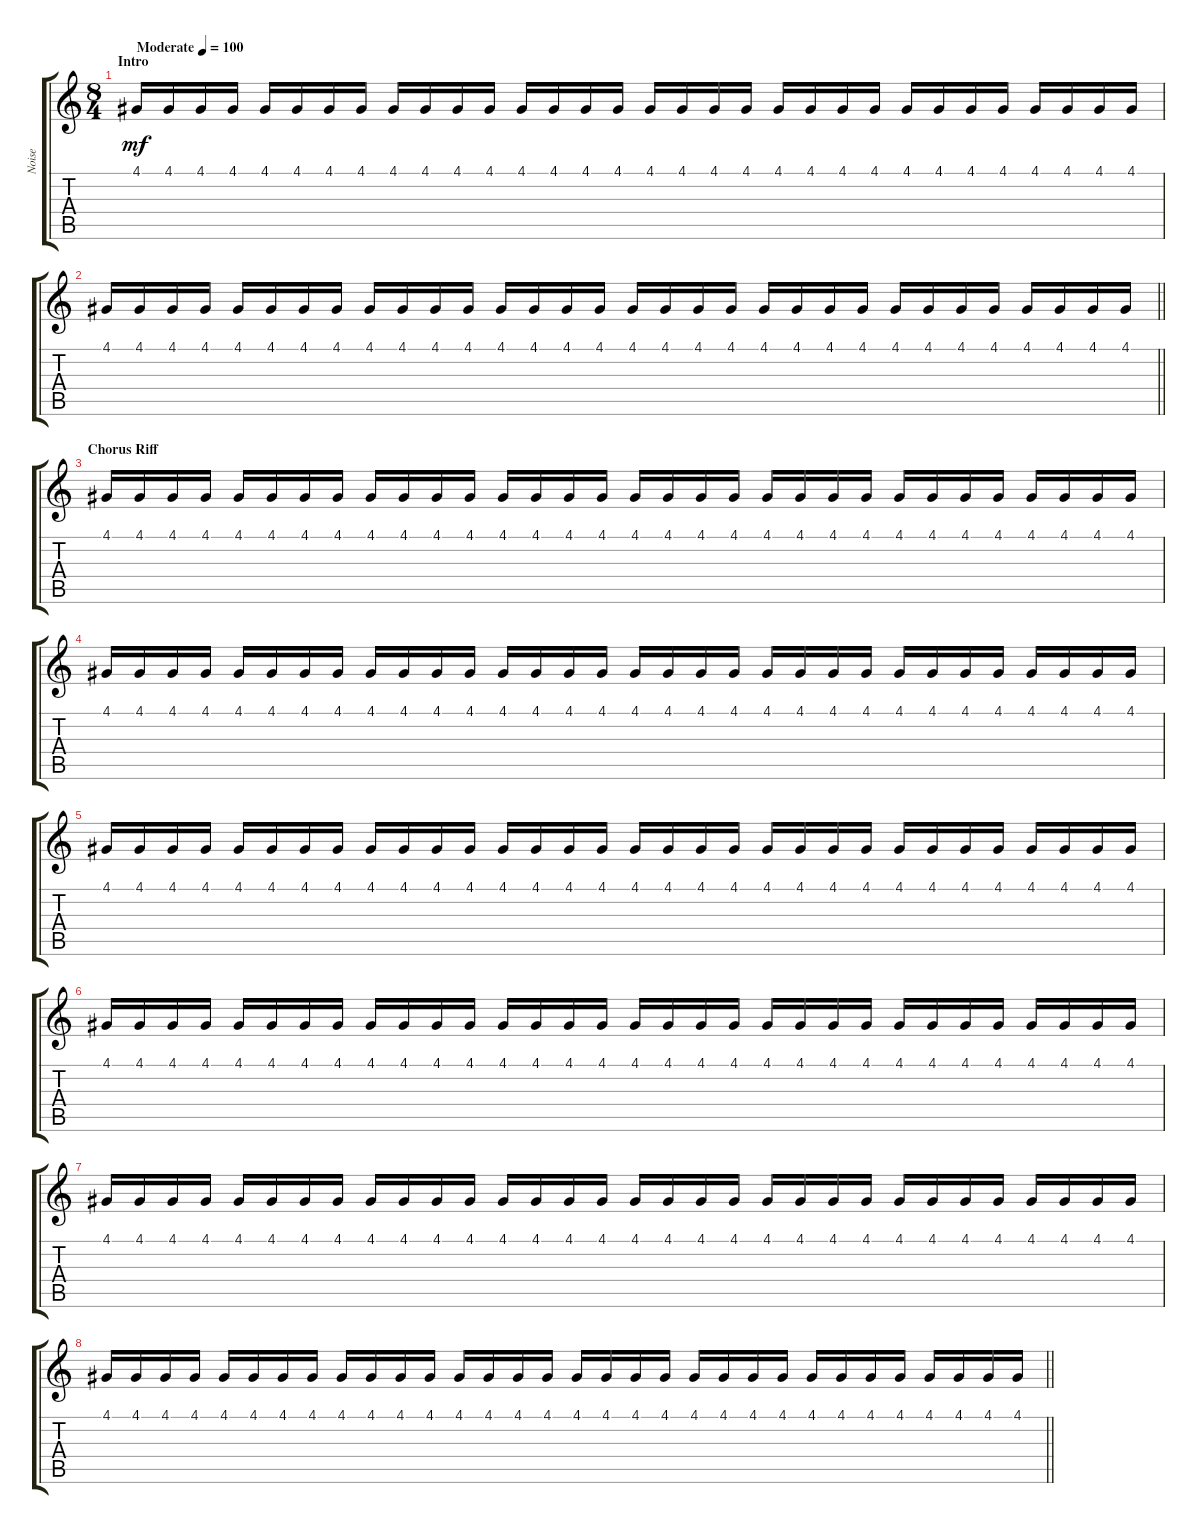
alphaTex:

\track ("Noise" "Noise") {instrument xylophone}
\staff {score tabs}
\tuning (E4 B3 G3 D3 A2 E2) {hide}
\ts (8 4)
\section ("" "Intro")
\tempo (100 "Moderate")
\clef g2
\ks c
4.1.16{dy mf instrument xylophone} 4.1.16 4.1.16 4.1.16 4.1.16 4.1.16 4.1.16 4.1.16 4.1.16 4.1.16 4.1.16 4.1.16 4.1.16 4.1.16 4.1.16 4.1.16 4.1.16 4.1.16 4.1.16 4.1.16 4.1.16 4.1.16 4.1.16 4.1.16 4.1.16 4.1.16 4.1.16 4.1.16 4.1.16 4.1.16 4.1.16 4.1.16 |
\barLineRight lightlight
4.1.16 4.1.16 4.1.16 4.1.16 4.1.16 4.1.16 4.1.16 4.1.16 4.1.16 4.1.16 4.1.16 4.1.16 4.1.16 4.1.16 4.1.16 4.1.16 4.1.16 4.1.16 4.1.16 4.1.16 4.1.16 4.1.16 4.1.16 4.1.16 4.1.16 4.1.16 4.1.16 4.1.16 4.1.16 4.1.16 4.1.16 4.1.16 |
\section ("" "Chorus Riff")
4.1.16 4.1.16 4.1.16 4.1.16 4.1.16 4.1.16 4.1.16 4.1.16 4.1.16 4.1.16 4.1.16 4.1.16 4.1.16 4.1.16 4.1.16 4.1.16 4.1.16 4.1.16 4.1.16 4.1.16 4.1.16 4.1.16 4.1.16 4.1.16 4.1.16 4.1.16 4.1.16 4.1.16 4.1.16 4.1.16 4.1.16 4.1.16 |
4.1.16 4.1.16 4.1.16 4.1.16 4.1.16 4.1.16 4.1.16 4.1.16 4.1.16 4.1.16 4.1.16 4.1.16 4.1.16 4.1.16 4.1.16 4.1.16 4.1.16 4.1.16 4.1.16 4.1.16 4.1.16 4.1.16 4.1.16 4.1.16 4.1.16 4.1.16 4.1.16 4.1.16 4.1.16 4.1.16 4.1.16 4.1.16 |
4.1.16 4.1.16 4.1.16 4.1.16 4.1.16 4.1.16 4.1.16 4.1.16 4.1.16 4.1.16 4.1.16 4.1.16 4.1.16 4.1.16 4.1.16 4.1.16 4.1.16 4.1.16 4.1.16 4.1.16 4.1.16 4.1.16 4.1.16 4.1.16 4.1.16 4.1.16 4.1.16 4.1.16 4.1.16 4.1.16 4.1.16 4.1.16 |
4.1.16 4.1.16 4.1.16 4.1.16 4.1.16 4.1.16 4.1.16 4.1.16 4.1.16 4.1.16 4.1.16 4.1.16 4.1.16 4.1.16 4.1.16 4.1.16 4.1.16 4.1.16 4.1.16 4.1.16 4.1.16 4.1.16 4.1.16 4.1.16 4.1.16 4.1.16 4.1.16 4.1.16 4.1.16 4.1.16 4.1.16 4.1.16 |
4.1.16 4.1.16 4.1.16 4.1.16 4.1.16 4.1.16 4.1.16 4.1.16 4.1.16 4.1.16 4.1.16 4.1.16 4.1.16 4.1.16 4.1.16 4.1.16 4.1.16 4.1.16 4.1.16 4.1.16 4.1.16 4.1.16 4.1.16 4.1.16 4.1.16 4.1.16 4.1.16 4.1.16 4.1.16 4.1.16 4.1.16 4.1.16 |
\barLineRight lightlight
4.1.16 4.1.16 4.1.16 4.1.16 4.1.16 4.1.16 4.1.16 4.1.16 4.1.16 4.1.16 4.1.16 4.1.16 4.1.16 4.1.16 4.1.16 4.1.16 4.1.16 4.1.16 4.1.16 4.1.16 4.1.16 4.1.16 4.1.16 4.1.16 4.1.16 4.1.16 4.1.16 4.1.16 4.1.16 4.1.16 4.1.16 4.1.16
